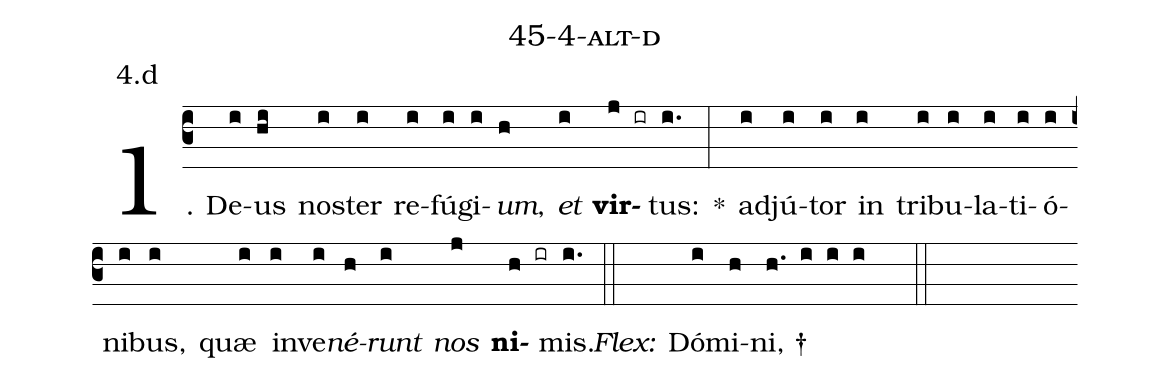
name: 45-4-alt-d;
annotation: 4.d;
%%
(c3)1. De(i)us(hi) nos(i)ter(i) re(i)fú(i)gi(i)<i>um</i>,(h) <i>et</i>(i) <b>vir</b>(j ir)tus:(i.) *(:) ad(i)jú(i)tor(i) in(i) tri(i)bu(i)la(i)ti(i)ó(i)ni(i)bus,(i) quæ(i) in(i)ve(i)<i>né</i>(h)<i>runt</i>(i) <i>nos</i>(j) <b>ni</b>(h ir)mis.(i.) (::)
<i>Flex:</i>()  Dó(i)mi(h)ni, †(h. i i i  ::)
